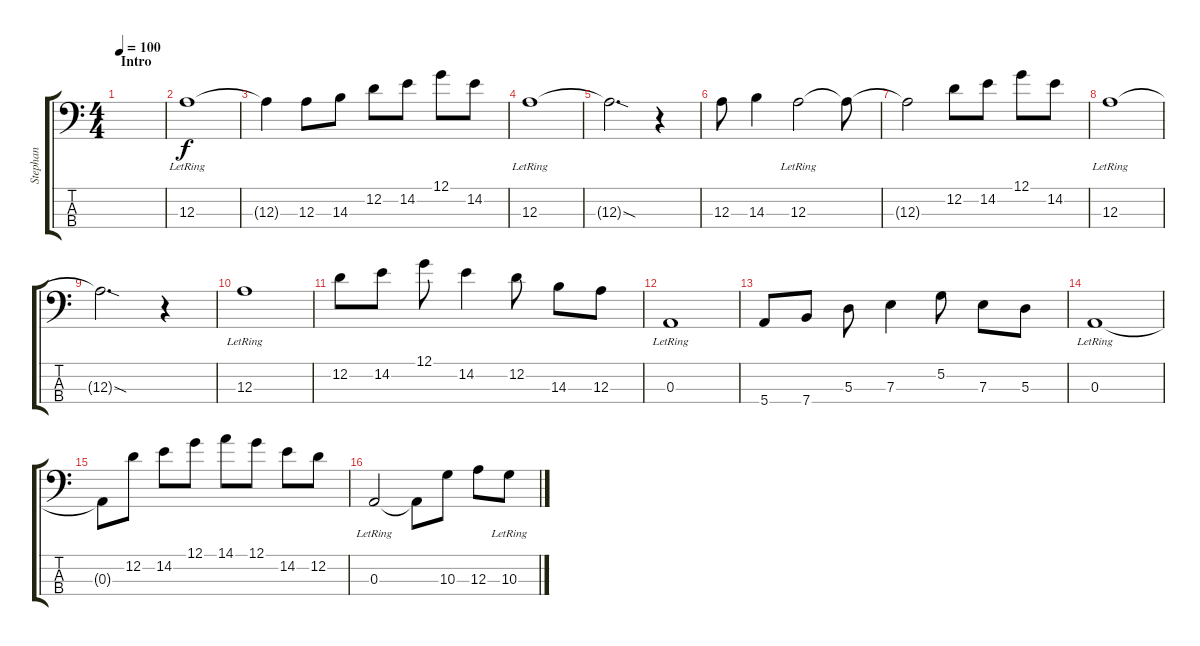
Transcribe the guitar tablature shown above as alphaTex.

\track ("Stephan" "Stephan") {instrument electricbasspick}
\staff {score tabs}
\tuning (G2 D2 A1 E1) {hide}
\ts (4 4)
\section ("" "Intro")
\tempo 100
\clef f4
\ks c
|
12.3{lr}.1 |
12.3{t}.4 12.3.8 14.3.8 12.2.8 14.2.8 12.1.8 14.2.8 |
12.3{lr}.1 |
12.3{sod t}.2{d} r.4 |
12.3.8 14.3.4 12.3{lr}.2 12.3{t}.8 |
12.3{t}.2 12.2.8 14.2.8 12.1.8 14.2.8 |
12.3{lr}.1 |
12.3{sod t}.2{d} r.4 |
12.3{lr}.1 |
12.2.8 14.2.8 12.1.8 14.2.4 12.2.8 14.3.8 12.3.8 |
0.3{lr}.1 |
5.4.8 7.4.8 5.3.8 7.3.4 5.2.8 7.3.8 5.3.8 |
0.3{lr}.1 |
0.3{t}.8 12.2.8 14.2.8 12.1.8 14.1.8 12.1.8 14.2.8 12.2.8 |
0.3{lr}.2 0.3{t}.8 10.3.8 12.3.8 10.3{lr}.8
